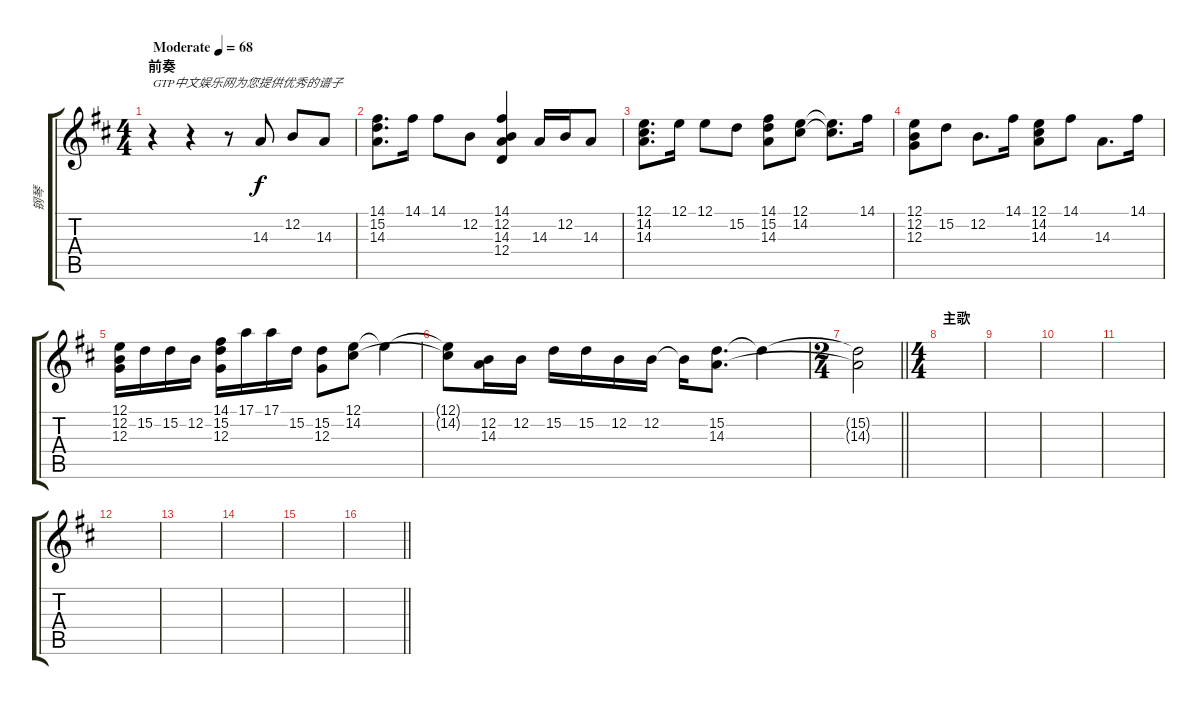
\track ("钢琴" "钢琴") {instrument electricgrandpiano}
\staff {score tabs}
\tuning (E4 B3 G3 D3 A2 E2) {hide}
\ts (4 4)
\section ("" "前奏")
\tempo (68 "Moderate")
\clef g2
\ks d
r.4{txt "GTP中文娱乐网为您提供优秀的谱子" dy f instrument electricgrandpiano} r.4 r.8 14.3.8 12.2.8 14.3.8 |
(14.1 15.2 14.3).8{d} 14.1.16 14.1.8 12.2.8 (14.1 12.2 14.3 12.4).4 14.3.16 12.2.16 14.3.8 |
(12.1 14.2 14.3).8{d} 12.1.16 12.1.8 15.2.8 (14.1 15.2 14.3).8 (12.1 14.2).8 (12.1{t} 14.2{t}).8{d} 14.1.16 |
(12.1 12.2 12.3).8 15.2.8 12.2.8{d} 14.1.16 (12.1 14.2 14.3).8 14.1.8 14.3.8{d} 14.1.16 |
(12.1 12.2 12.3).16 15.2.16 15.2.16 12.2.16 (14.1 15.2 12.3).16 17.1.16 17.1.16 15.2.16 (15.2 12.3).8 (12.1 14.2).8 12.1{t}.4 |
(12.1{t} 14.2{t}).8 (12.2 14.3).16 12.2.16 15.2.16 15.2.16 12.2.16 12.2.16 12.2{t}.16 (15.2 14.3).8{d} 15.2{t}.4 |
\ts (2 4)
\barLineRight lightlight
(15.2{t} 14.3{t}).2 |
\ts (4 4)
\section ("" "主歌")
|
|
|
|
|
|
|
|
\barLineRight lightlight
